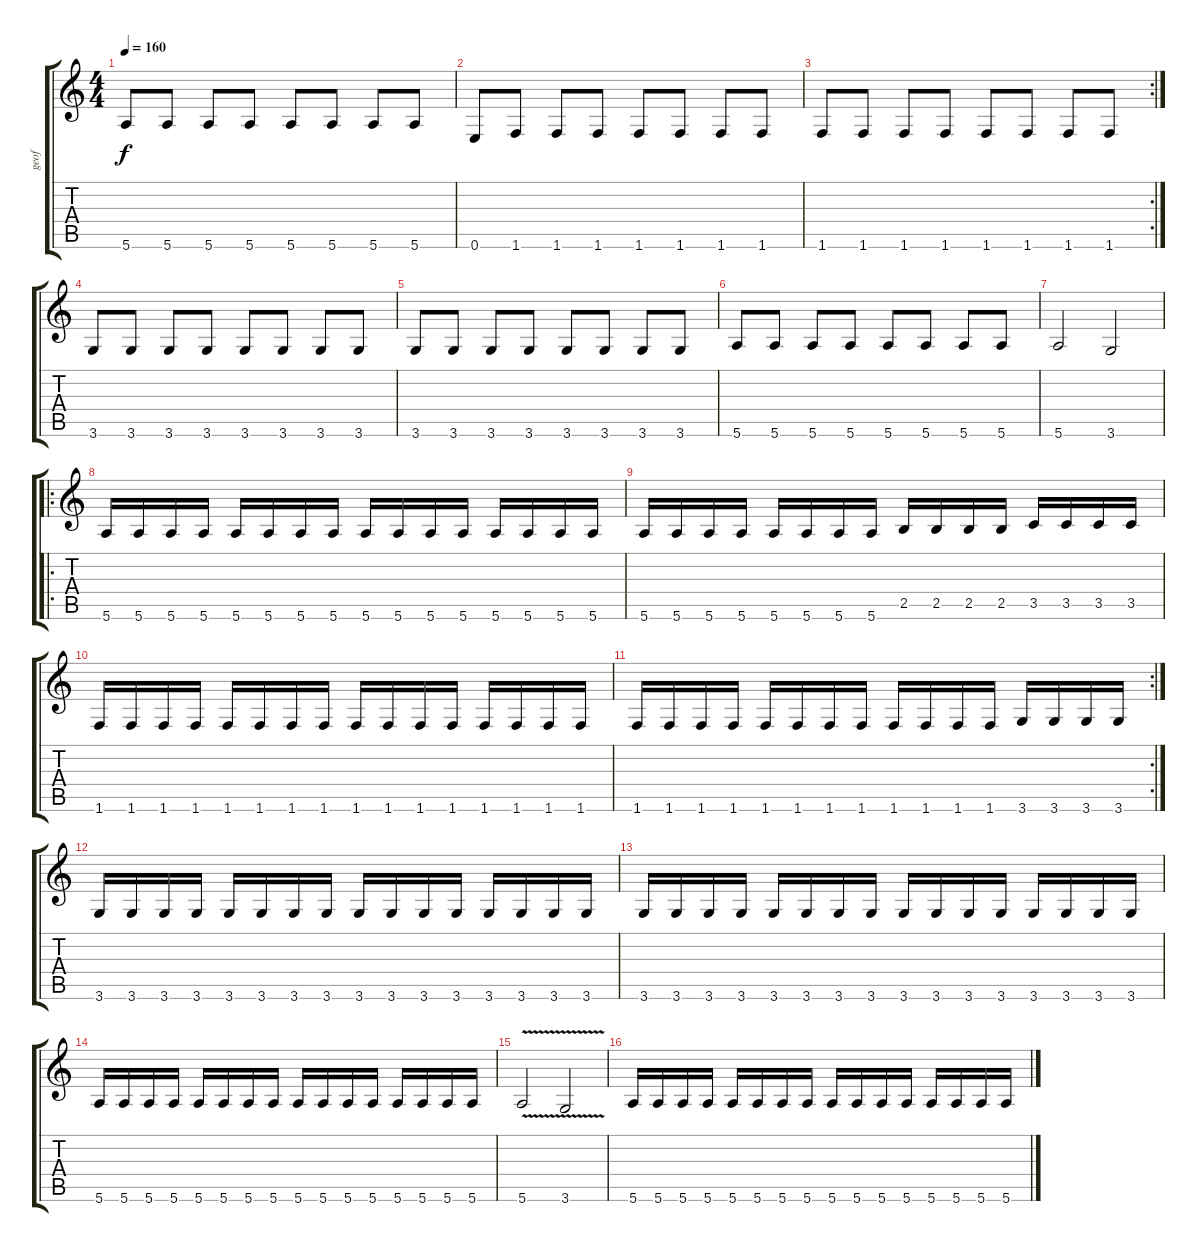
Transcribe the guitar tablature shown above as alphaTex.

\track ("geof" "geof") {instrument distortionguitar}
\staff {score tabs}
\tuning (E4 B3 G3 D3 A2 E2) {hide}
\ts (4 4)
\tempo 160
\clef g2
\ks c
5.6.8{dy f} 5.6.8 5.6.8 5.6.8 5.6.8 5.6.8 5.6.8 5.6.8 |
0.6.8 1.6.8 1.6.8 1.6.8 1.6.8 1.6.8 1.6.8 1.6.8 |
\rc 2
1.6.8 1.6.8 1.6.8 1.6.8 1.6.8 1.6.8 1.6.8 1.6.8 |
3.6.8 3.6.8 3.6.8 3.6.8 3.6.8 3.6.8 3.6.8 3.6.8 |
3.6.8 3.6.8 3.6.8 3.6.8 3.6.8 3.6.8 3.6.8 3.6.8 |
5.6.8 5.6.8 5.6.8 5.6.8 5.6.8 5.6.8 5.6.8 5.6.8 |
5.6.2 3.6.2 |
\ro
5.6.16{volume 13 balance 8} 5.6.16 5.6.16 5.6.16 5.6.16 5.6.16 5.6.16 5.6.16 5.6.16 5.6.16 5.6.16 5.6.16 5.6.16 5.6.16 5.6.16 5.6.16 |
5.6.16 5.6.16 5.6.16 5.6.16 5.6.16 5.6.16 5.6.16 5.6.16 2.5.16 2.5.16 2.5.16 2.5.16 3.5.16 3.5.16 3.5.16 3.5.16 |
1.6.16 1.6.16 1.6.16 1.6.16 1.6.16 1.6.16 1.6.16 1.6.16 1.6.16 1.6.16 1.6.16 1.6.16 1.6.16 1.6.16 1.6.16 1.6.16 |
\rc 2
1.6.16 1.6.16 1.6.16 1.6.16 1.6.16 1.6.16 1.6.16 1.6.16 1.6.16 1.6.16 1.6.16 1.6.16 3.6.16 3.6.16 3.6.16 3.6.16 |
3.6.16 3.6.16 3.6.16 3.6.16 3.6.16 3.6.16 3.6.16 3.6.16 3.6.16 3.6.16 3.6.16 3.6.16 3.6.16 3.6.16 3.6.16 3.6.16 |
3.6.16 3.6.16 3.6.16 3.6.16 3.6.16 3.6.16 3.6.16 3.6.16 3.6.16 3.6.16 3.6.16 3.6.16 3.6.16 3.6.16 3.6.16 3.6.16 |
5.6.16 5.6.16 5.6.16 5.6.16 5.6.16 5.6.16 5.6.16 5.6.16 5.6.16 5.6.16 5.6.16 5.6.16 5.6.16 5.6.16 5.6.16 5.6.16 |
5.6{v}.2 3.6{v}.2 |
5.6.16{balance 2} 5.6.16 5.6.16 5.6.16 5.6.16 5.6.16 5.6.16 5.6.16 5.6.16 5.6.16 5.6.16 5.6.16 5.6.16 5.6.16 5.6.16 5.6.16
